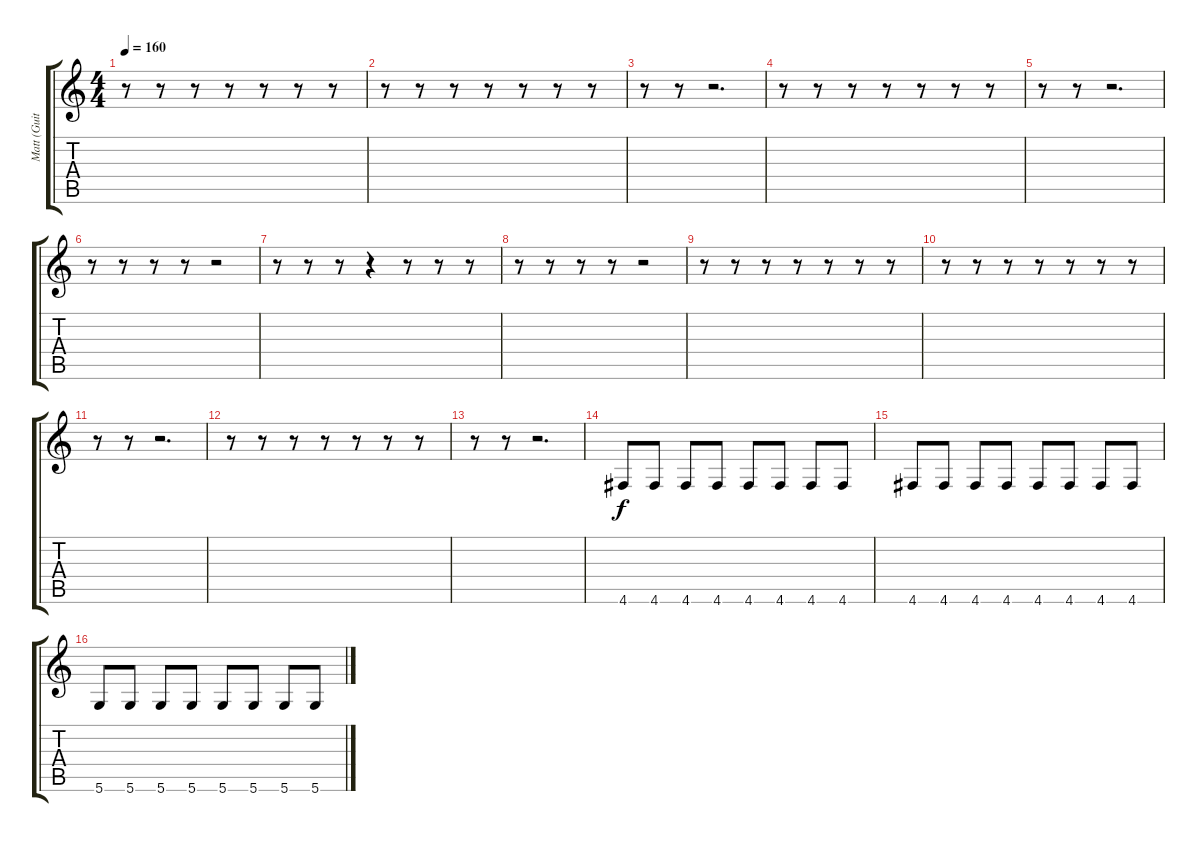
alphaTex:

\track ("Matt (Guitar)" "Matt (Guit") {instrument distortionguitar}
\staff {score tabs}
\tuning (E4 B3 G3 D3 A2 D2) {hide}
\ts (4 4)
\tempo 160
\clef g2
\ks c
r.8{dy f} r.8 r.8 r.8 r.8 r.8 r.8 |
r.8 r.8 r.8 r.8 r.8 r.8 r.8 |
r.8 r.8 r.2{d} |
r.8 r.8 r.8 r.8 r.8 r.8 r.8 |
r.8 r.8 r.2{d} |
r.8 r.8 r.8 r.8 r.2 |
r.8 r.8 r.8 r.4 r.8 r.8 r.8 |
r.8 r.8 r.8 r.8 r.2 |
r.8 r.8 r.8 r.8 r.8 r.8 r.8 |
r.8 r.8 r.8 r.8 r.8 r.8 r.8 |
r.8 r.8 r.2{d} |
r.8 r.8 r.8 r.8 r.8 r.8 r.8 |
r.8 r.8 r.2{d} |
4.6.8 4.6.8 4.6.8 4.6.8 4.6.8 4.6.8 4.6.8 4.6.8 |
4.6.8 4.6.8 4.6.8 4.6.8 4.6.8 4.6.8 4.6.8 4.6.8 |
5.6.8 5.6.8 5.6.8 5.6.8 5.6.8 5.6.8 5.6.8 5.6.8
